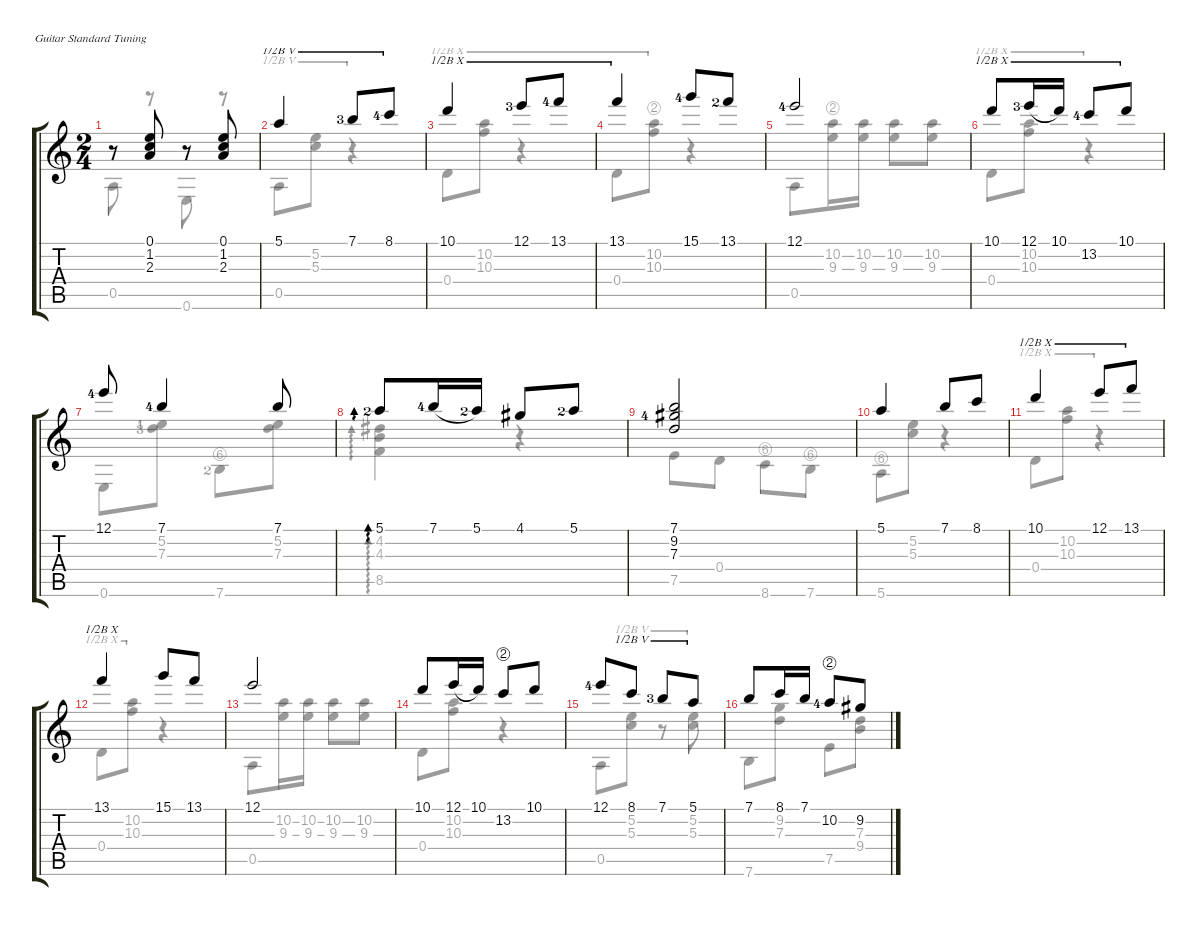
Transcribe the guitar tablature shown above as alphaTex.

\defaultSystemsLayout 4
\hideDynamics
\singleTrackTrackNamePolicy hidden
\multiTrackTrackNamePolicy hidden
\firstSystemTrackNameMode fullname
\firstSystemTrackNameOrientation horizontal
\otherSystemsTrackNameOrientation horizontal
\track ("Nylon Guitar" "Nylon Guit") {instrument acousticguitarnylon}
\staff {score tabs}
\tuning (E4 B3 G3 D3 A2 E2)
\voice
\ts (2 4)
\tempo (120 hide)
\clef g2
\ks c
r.8{dy mf} (0.1 1.2 2.3).8 r.8 (2.3 1.2 0.1).8 |
5.1.4{barre (5 half)} 7.1{lf 4}.8{barre (5 half)} 8.1{lf 5}.8{barre (5 half)} |
10.1.4{barre (10 half)} 12.1{lf 4}.8{barre (10 half)} 13.1{lf 5}.8{barre (10 half)} |
13.1.4{barre (10 half)} 15.1{lf 5}.8 13.1{lf 3}.8 |
12.1{lf 5}.2 |
10.1.8{barre (10 half)} 12.1{lf 4}.16{legatoorigin barre (10 half)} 10.1.16{barre (10 half)} 13.2{lf 5}.8{barre (10 half)} 10.1.8{barre (10 half)} |
12.1{lf 5}.8 7.1{lf 5}.4 7.1.8 |
5.1{lf 3}.8{ad 0} 7.1{lf 5}.16{legatoorigin} 5.1{lf 3}.16 4.1.8 5.1{lf 3}.8 |
(7.1 9.2{lf 5} 7.3).2 |
5.1.4 7.1.8 8.1.8 |
10.1.4{barre (10 half)} 12.1.8{barre (10 half)} 13.1.8{barre (10 half)} |
13.1.4{barre (10 half)} 15.1.8 13.1.8 |
12.1.2 |
10.1.8 12.1.16{legatoorigin} 10.1.16 13.2{string}.8 10.1.8 |
12.1{lf 5}.8 8.1.8{barre (5 half)} 7.1{lf 4}.8{barre (5 half)} 5.1.8{barre (5 half)} |
7.1.8 8.1.16 7.1.16 10.2{string lf 5}.8 9.2.8
\voice
\clef g2
\ottava regular
\simile none
\ks c
0.5.8{dy mf} r.8 0.6.8 r.8 |
0.5.8{barre (5 half)} (5.3 5.2).8{barre (5 half)} r.4{barre (5 half)} |
0.4.8{barre (10 half)} (10.3 10.2).8{barre (10 half)} r.4{barre (10 half)} |
0.4.8{barre (10 half)} (10.3 10.2{string}).8{barre (10 half)} r.4 |
0.5.8 (9.3 10.2{string}).16 (10.2 9.3).16 (9.3 10.2).8 (9.3 10.2).8 |
0.4.8{barre (10 half)} (10.3 10.2).8{barre (10 half)} r.4{barre (10 half)} |
0.6.8 (5.2{lf 2} 7.3{lf 4}).8 7.6{string lf 3}.8 (7.3 5.2).8 |
(4.2 4.3 8.5).4{ad 0} r.4 |
7.5.8 0.4.8 8.6{string}.8 7.6{string}.8 |
5.6{string}.8 (5.3 5.2).8 r.4 |
0.4.8{barre (10 half)} (10.3 10.2).8{barre (10 half)} r.4{barre (10 half)} |
0.4.8{barre (10 half)} (10.3 10.2).8{barre (10 half)} r.4 |
0.5.8 (9.3 10.2).16 (10.2 9.3).16 (9.3 10.2).8 (9.3 10.2).8 |
0.4.8 (10.3 10.2).8 r.4 |
0.5.8 (5.3 5.2).8{barre (5 half)} r.8{barre (5 half)} (5.2 5.3).8{barre (5 half)} |
7.6.8 (7.3 9.2).8 7.5.8 (9.4 7.3).8
